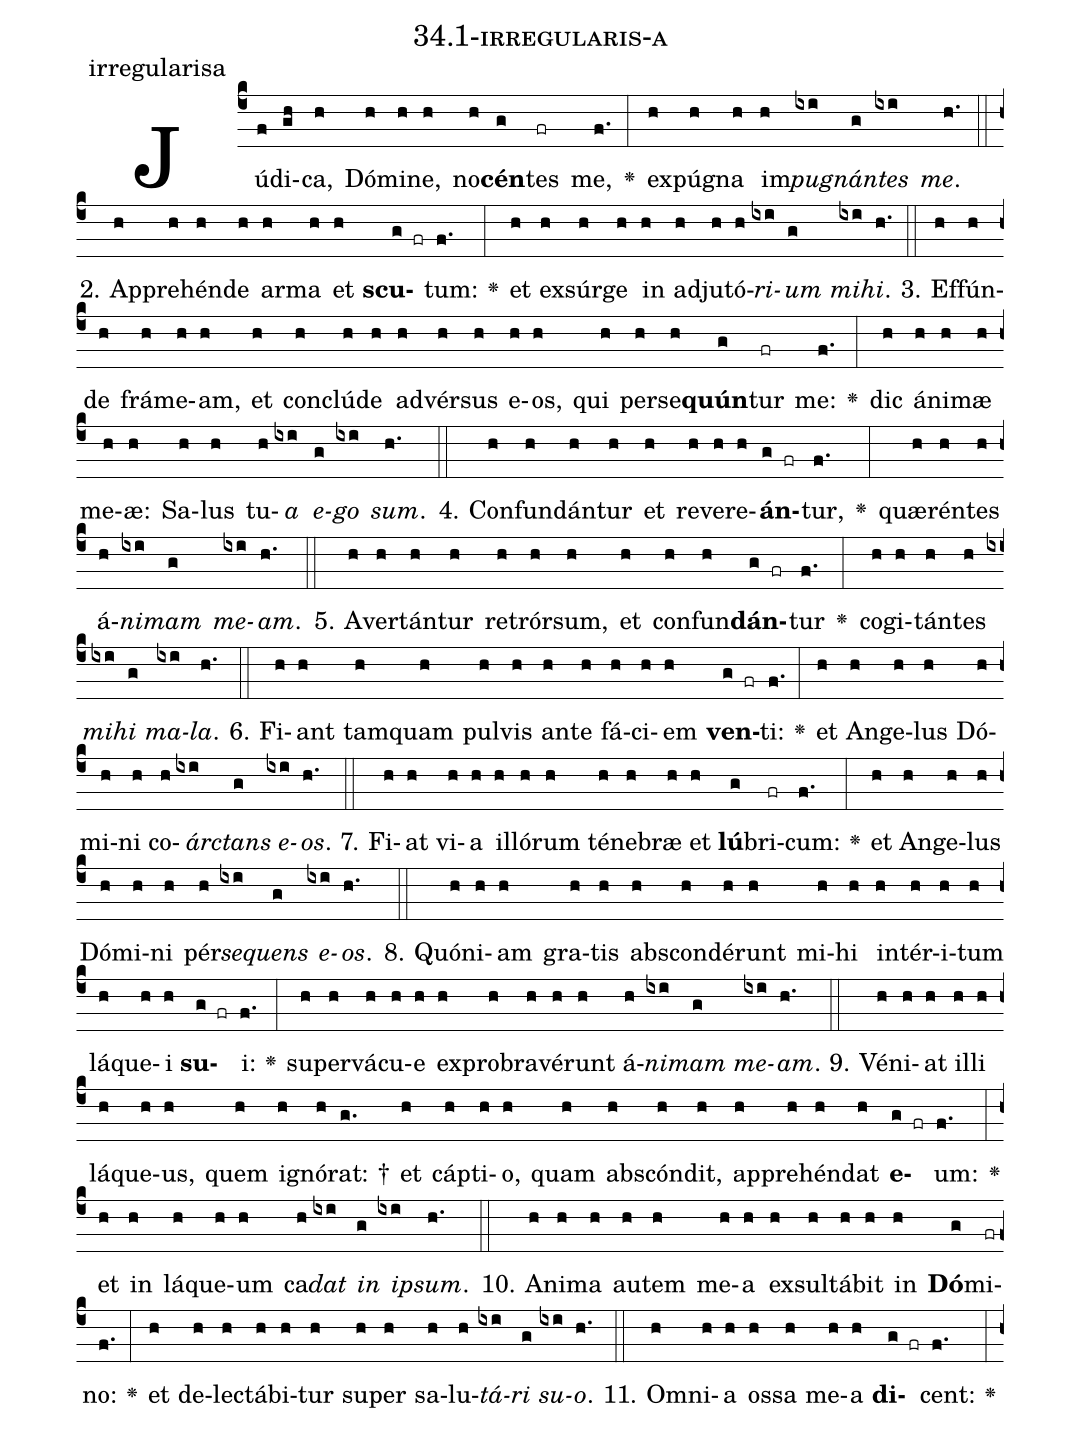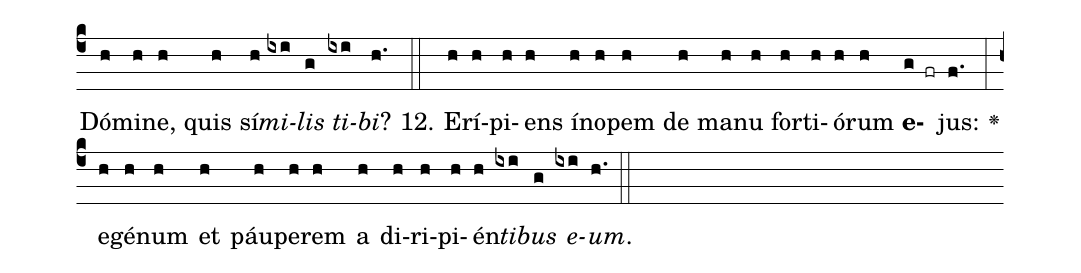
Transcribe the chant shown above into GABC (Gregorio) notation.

name: 34.1-irregularis-a;
annotation: irregularisa;
%%
(c4)Jú(f)di(gh)ca,(h) Dó(h)mi(h)ne,(h) no(h)<b>cén</b>(g)tes(fr) me,(f.) <v>\greheightstar</v>(:) ex(h)pú(h)gna(h) im(h)<i>pu</i>(ixi)<i>gnán</i>(g)<i>tes</i>(ixi) <i>me</i>.(h.) (::)
2. Ap(h)pre(h)hén(h)de(h) ar(h)ma(h) et(h) <b>scu</b>(g fr)tum:(f.) <v>\greheightstar</v>(:) et(h) ex(h)súr(h)ge(h) in(h) ad(h)ju(h)tó(h)<i>ri</i>(ixi)<i>um</i>(g) <i>mi</i>(ixi)<i>hi</i>.(h.) (::)
3. Ef(h)fún(h)de(h) frá(h)me(h)am,(h) et(h) con(h)clú(h)de(h) ad(h)vér(h)sus(h) e(h)os,(h) qui(h) per(h)se(h)<b>quún</b>(g)tur(fr) me:(f.) <v>\greheightstar</v>(:) dic(h) á(h)ni(h)mæ(h) me(h)æ:(h) Sa(h)lus(h) tu(h)<i>a</i>(ixi) <i>e</i>(g)<i>go</i>(ixi) <i>sum</i>.(h.) (::)
4. Con(h)fun(h)dán(h)tur(h) et(h) re(h)ve(h)re(h)<b>án</b>(g fr)tur,(f.) <v>\greheightstar</v>(:) quæ(h)rén(h)tes(h) á(h)<i>ni</i>(ixi)<i>mam</i>(g) <i>me</i>(ixi)<i>am</i>.(h.) (::)
5. A(h)ver(h)tán(h)tur(h) re(h)trór(h)sum,(h) et(h) con(h)fun(h)<b>dán</b>(g fr)tur(f.) <v>\greheightstar</v>(:) co(h)gi(h)tán(h)tes(h) <i>mi</i>(ixi)<i>hi</i>(g) <i>ma</i>(ixi)<i>la</i>.(h.) (::)
6. Fi(h)ant(h) tam(h)quam(h) pul(h)vis(h) an(h)te(h) fá(h)ci(h)em(h) <b>ven</b>(g fr)ti:(f.) <v>\greheightstar</v>(:) et(h) An(h)ge(h)lus(h) Dó(h)mi(h)ni(h) co(h)<i>árc</i>(ixi)<i>tans</i>(g) <i>e</i>(ixi)<i>os</i>.(h.) (::)
7. Fi(h)at(h) vi(h)a(h) il(h)ló(h)rum(h) té(h)ne(h)bræ(h) et(h) <b>lú</b>(g)bri(fr)cum:(f.) <v>\greheightstar</v>(:) et(h) An(h)ge(h)lus(h) Dó(h)mi(h)ni(h) pér(h)<i>se</i>(ixi)<i>quens</i>(g) <i>e</i>(ixi)<i>os</i>.(h.) (::)
8. Quón(h)i(h)am(h) gra(h)tis(h) abs(h)con(h)dé(h)runt(h) mi(h)hi(h) in(h)tér(h)i(h)tum(h) lá(h)que(h)i(h) <b>su</b>(g fr)i:(f.) <v>\greheightstar</v>(:) su(h)per(h)vá(h)cu(h)e(h) ex(h)pro(h)bra(h)vé(h)runt(h) á(h)<i>ni</i>(ixi)<i>mam</i>(g) <i>me</i>(ixi)<i>am</i>.(h.) (::)
9. Vé(h)ni(h)at(h) il(h)li(h) lá(h)que(h)us,(h) quem(h) i(h)gnó(h)rat: †(g.) et(h) cáp(h)ti(h)o,(h) quam(h) abs(h)cón(h)dit,(h) ap(h)pre(h)hén(h)dat(h) <b>e</b>(g fr)um:(f.) <v>\greheightstar</v>(:) et(h) in(h) lá(h)que(h)um(h) ca(h)<i>dat</i>(ixi) <i>in</i>(g) <i>ip</i>(ixi)<i>sum</i>.(h.) (::)
10. A(h)ni(h)ma(h) au(h)tem(h) me(h)a(h) ex(h)sul(h)tá(h)bit(h) in(h) <b>Dó</b>(g)mi(fr)no:(f.) <v>\greheightstar</v>(:) et(h) de(h)lec(h)tá(h)bi(h)tur(h) su(h)per(h) sa(h)lu(h)<i>tá</i>(ixi)<i>ri</i>(g) <i>su</i>(ixi)<i>o</i>.(h.) (::)
11. Om(h)ni(h)a(h) os(h)sa(h) me(h)a(h) <b>di</b>(g fr)cent:(f.) <v>\greheightstar</v>(:) Dó(h)mi(h)ne,(h) quis(h) sí(h)<i>mi</i>(ixi)<i>lis</i>(g) <i>ti</i>(ixi)<i>bi</i>?(h.) (::)
12. E(h)rí(h)pi(h)ens(h) ín(h)o(h)pem(h) de(h) ma(h)nu(h) for(h)ti(h)ó(h)rum(h) <b>e</b>(g fr)jus:(f.) <v>\greheightstar</v>(:) e(h)gé(h)num(h) et(h) páu(h)pe(h)rem(h) a(h) di(h)ri(h)pi(h)én(h)<i>ti</i>(ixi)<i>bus</i>(g) <i>e</i>(ixi)<i>um</i>.(h.) (::)
